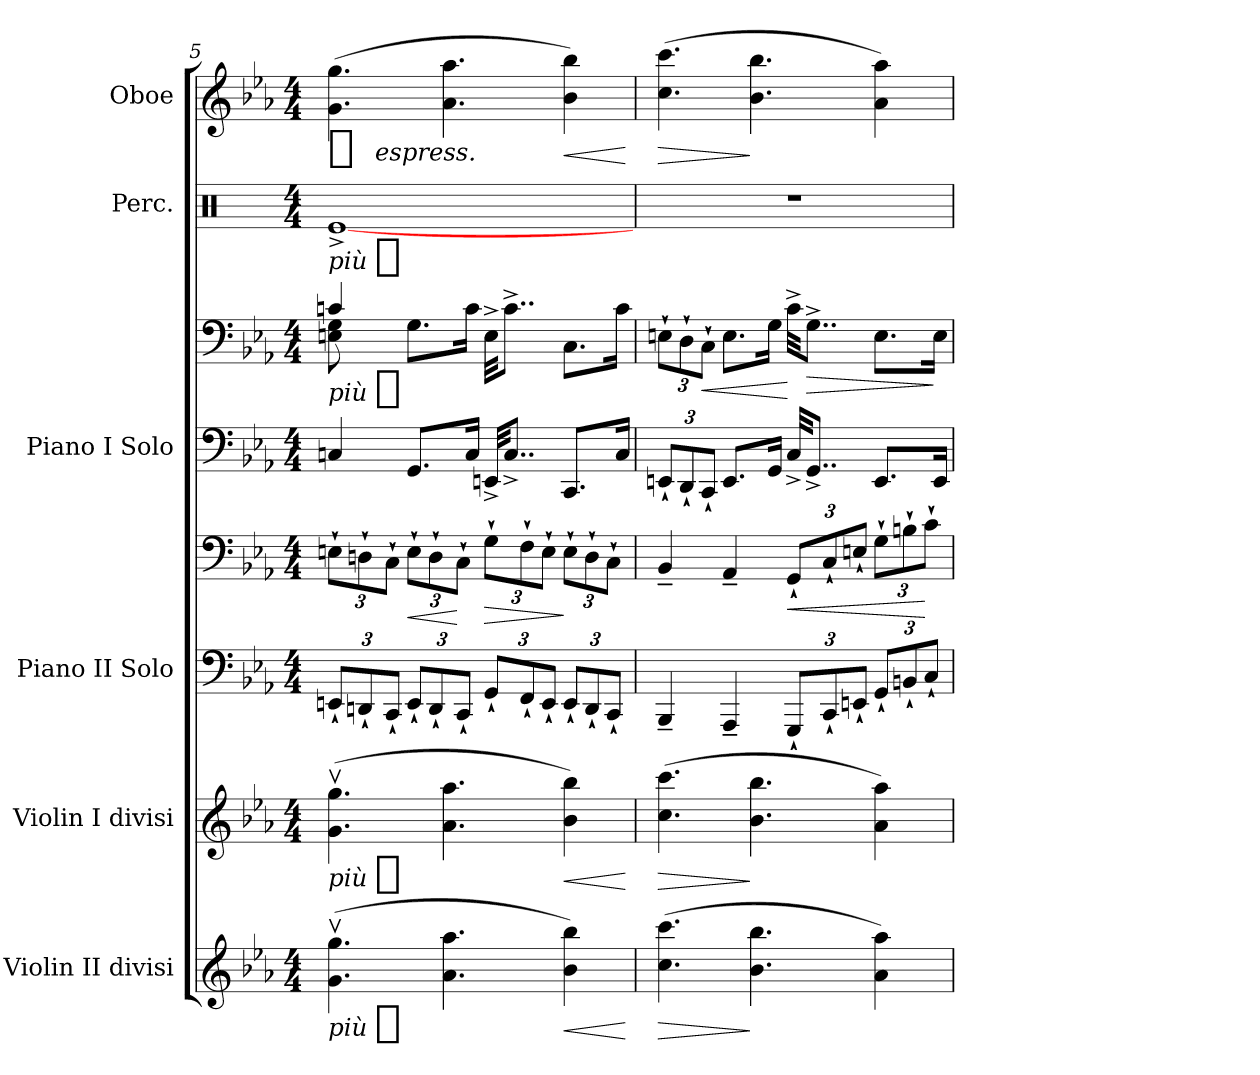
**kern	**dynam	**kern	**dynam	**kern	**kern	**dynam	**kern	**kern	**dynam	**kern	**dynam	**kern	**dynam
*part6	*part6	*part5	*part5	*part4	*part4	*part4	*part3	*part3	*part3	*part2	*part2	*part1	*part1
*staff8	*staff8	*staff7	*staff7	*staff6	*staff5	*staff5/6	*staff4	*staff3	*staff3/4	*staff2	*staff2	*staff1	*staff1
*I"Violin II divisi	*	*I"Violin I divisi	*	*I"Piano II Solo	*	*	*I"Piano I Solo	*	*	*I"Perc.	*	*I"Oboe	*
*I'Vln. 2 div.	*	*I'Vln. 1 div.	*	*I'Pno	*	*	*I'Pno	*	*	*	*	*	*
*clefG2	*	*clefG2	*	*clefF4	*clefF4	*	*clefF4	*clefF4	*	*clefX	*	*clefG2	*
*k[b-e-a-]	*	*k[b-e-a-]	*	*k[b-e-a-]	*k[b-e-a-]	*	*k[b-e-a-]	*k[b-e-a-]	*	*k[]	*	*k[b-e-a-]	*
*E-:	*	*E-:	*	*E-:	*E-:	*	*E-:	*E-:	*	*C:	*	*E-:	*
*M4/4	*	*M4/4	*	*M4/4	*M4/4	*	*M4/4	*M4/4	*	*M4/4	*	*M4/4	*
=5	=5	=5	=5	=5	=5	=5	=5	=5	=5	=5	=5	=5	=5
*	*	*	*	*	*	*	*	*^	*	*	*	*	*
!	!LO:DY:t=più %s	!	!LO:DY:t=più %s	!	!	!	!	!	!	!LO:DY:t=più %s	!	!LO:DY:t=più %s	!	!LO:DY:t=%s espress.
(4.gv 4.ggv	f	(4.gv 4.ggv	f	12EEn`L	12En`L	.	4Cn	8En\ 8G\	4cn/	f	[<1Re^<	f	(4.g 4.gg	pp
.	.	.	.	12DDn`	12Dn`	.	.	.	.	.	.	.	.	.
.	.	.	.	.	.	.	.	8ryy	.	.	.	.	.	.
.	.	.	.	12CC`J	12C`J	.	.	.	.	.	.	.	.	.
!	!	!	!	!	!	!LO:HP:b	!	!	!	!	!	!	!	!
.	.	.	.	12EE`L	12E`L	<	8.GGL	8.GL	2.ryy	.	.	.	.	.
.	.	.	.	12DD`	12D`	.	.	.	.	.	.	.	.	.
4.a- 4.aa-	.	4.a- 4.aa-	.	.	.	.	.	.	.	.	.	.	4.a- 4.aa-	.
.	.	.	.	12CC`J	12C`J	[	.	.	.	.	.	.	.	.
.	.	.	.	.	.	.	16CJk	16cJk	.	.	.	.	.	.
!	!	!	!	!	!	!LO:HP:b	!	!	!	!	!	!	!	!
.	.	.	.	12GG`L	12G`L	>	32EEn^KKL	32E^KKL	.	.	.	.	.	.
.	.	.	.	.	.	.	8..C^J	8..c^J	.	.	.	.	.	.
.	.	.	.	12FF`	12F`	.	.	.	.	.	.	.	.	.
.	.	.	.	12EE`J	12E`J	.	.	.	.	.	.	.	.	.
!	!LO:HP:b	!	!LO:HP:b	!	!	!	!	!	!	!	!	!	!	!LO:HP:b
4b- 4bb-)	<	4b- 4bb-)	<	12EE`L	12E`L	]	8.CCL	8.CL	.	.	.	.	4b- 4bb-)	<
.	.	.	.	12DD`	12D`	.	.	.	.	.	.	.	.	.
.	.	.	.	12CC`J	12C`J	.	.	.	.	.	.	.	.	.
.	.	.	.	.	.	.	16CJk	16cJk	.	.	.	.	.	.
*	*	*	*	*	*	*	*	*v	*v	*	*	*	*	*
.	[	.	[	.	.	.	.	.	.	.	.	.	[
=6	=6	=6	=6	=6	=6	=6	=6	=6	=6	=6	=6	=6	=6
!	!LO:HP:b	!	!LO:HP:b	!	!	!	!	!	!	!	!	!	!LO:HP:b
(4.cc 4.ccc	>	(4.cc 4.ccc	>	4BBB-~	4BB-~	.	12EEn`L	12En`L	.	1r	.	(4.cc 4.ccc	>
.	.	.	.	.	.	.	12DD`	12D`	.	.	.	.	.
!	!	!	!	!	!	!	!	!	!LO:HP:b	!	!	!	!
.	.	.	.	.	.	.	12CC`J	12C`J	<	.	.	.	.
.	.	.	.	4AAA-~	4AA-~	.	8.EEL	8.EL	.	.	.	.	.
4.b- 4.bb-	]	4.b- 4.bb-	]	.	.	.	.	.	.	.	.	4.b- 4.bb-	]
.	.	.	.	.	.	.	16GGJk	16GJk	.	.	.	.	.
!	!	!	!	!	!	!LO:HP:b	!	!	!	!	!	!	!
.	.	.	.	12GGG`L	12GG`L	<	32C^KKL	32c^KKL	[	.	.	.	.
!	!	!	!	!	!	!	!	!	!LO:HP:b	!	!	!	!
.	.	.	.	.	.	.	8..GG^J	8..G^J	>	.	.	.	.
.	.	.	.	12CC`	12C`	.	.	.	.	.	.	.	.
.	.	.	.	12EEn`J	12En`J	.	.	.	.	.	.	.	.
4a- 4aa-)	.	4a- 4aa-)	.	12GG`L	12G`L	.	8.EEL	8.EL	.	.	.	4a- 4aa-)	.
.	.	.	.	12BBn`	12Bn`	.	.	.	.	.	.	.	.
.	.	.	.	12C`J	12c`J	[	.	.	.	.	.	.	.
.	.	.	.	.	.	.	16EEJk	16EiJk	]	.	.	.	.
=	=	=	=	=	=	=	=	=	=	=	=	=	=
*-	*-	*-	*-	*-	*-	*-	*-	*-	*-	*-	*-	*-	*-
